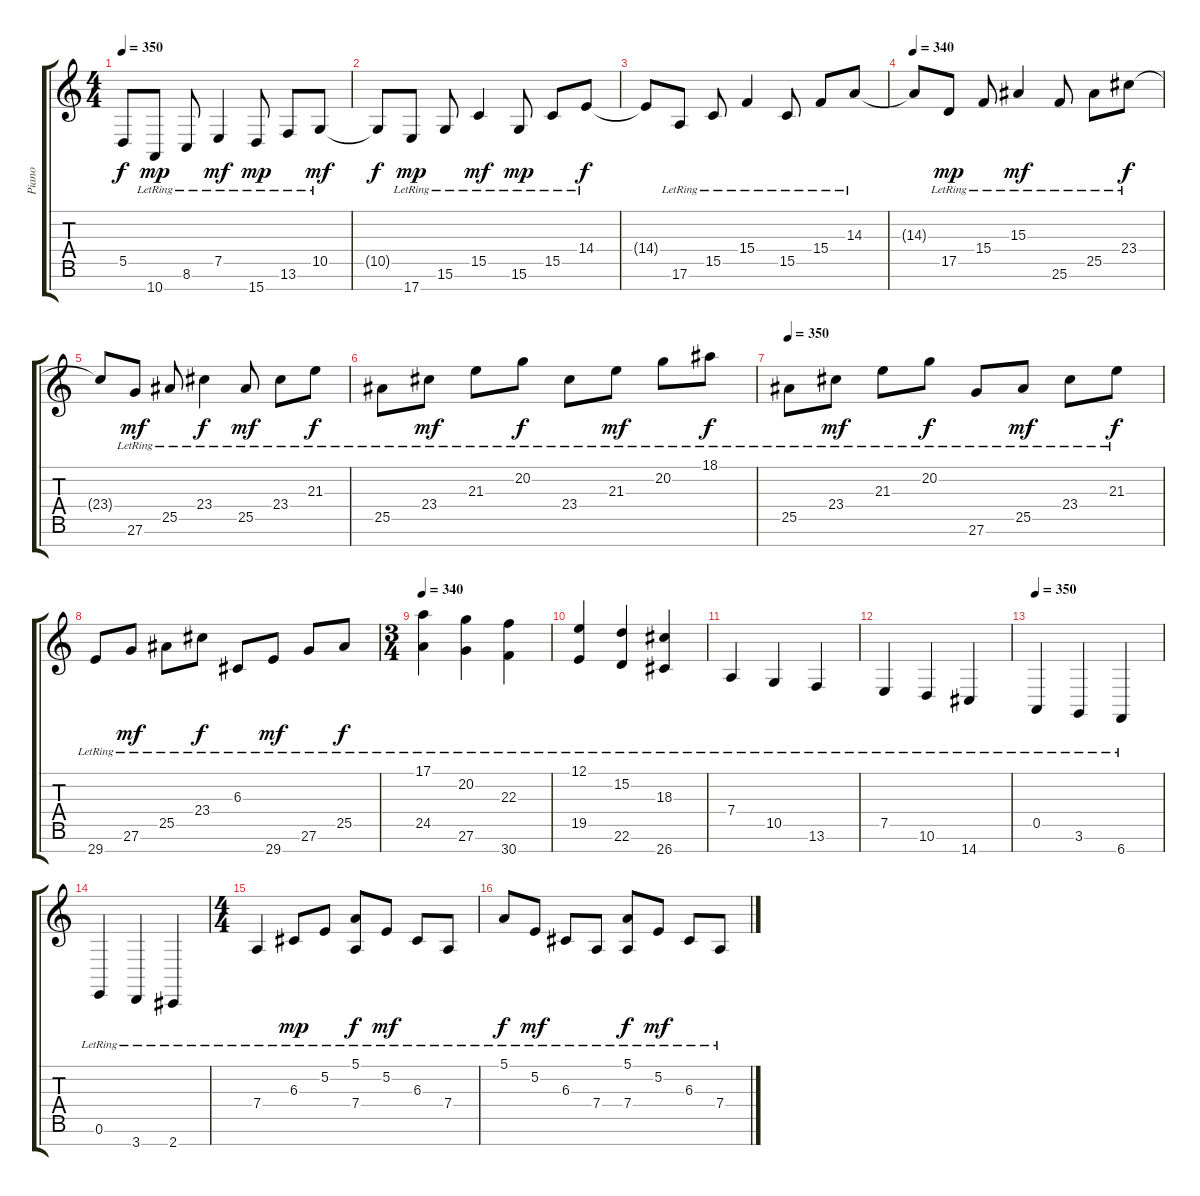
\track ("Piano" "Piano") {instrument acousticgrandpiano}
\staff {score tabs}
\tuning (E4 B3 G3 D3 A2 E2 B1) {hide}
\ts (4 4)
\tempo 350
\clef g2
\ks c
5.5{t}.8{dy f} 10.7{lr}.8{dy mp} 8.6{lr}.8 7.5{lr}.4{dy mf} 15.7{lr}.8{dy mp} 13.6{lr}.8 10.5{lr}.8{dy mf} |
10.5{t}.8{dy f} 17.7{lr}.8{dy mp} 15.6{lr}.8 15.5{lr}.4{dy mf} 15.6{lr}.8{dy mp} 15.5{lr}.8 14.4{lr}.8{dy f} |
14.4{t}.8 17.6{lr}.8 15.5{lr}.8 15.4{lr}.4 15.5{lr}.8 15.4{lr}.8 14.3{lr}.8 |
\tempo 340
14.3{t}.8 17.5{lr}.8{dy mp} 15.4{lr}.8 15.3{lr}.4{dy mf} 25.6{lr}.8 25.5{lr}.8 23.4{lr}.8{dy f} |
23.4{t}.8 27.6{lr}.8{dy mf} 25.5{lr}.8 23.4{lr}.4{dy f} 25.5{lr}.8{dy mf} 23.4{lr}.8 21.3{lr}.8{dy f} |
25.5{lr}.8 23.4{lr}.8{dy mf} 21.3{lr}.8 20.2{lr}.8{dy f} 23.4{lr}.8 21.3{lr}.8{dy mf} 20.2{lr}.8 18.1{lr}.8{dy f} |
\tempo 350
25.5{lr}.8 23.4{lr}.8{dy mf} 21.3{lr}.8 20.2{lr}.8{dy f} 27.6{lr}.8 25.5{lr}.8{dy mf} 23.4{lr}.8 21.3{lr}.8{dy f} |
29.7{lr}.8 27.6{lr}.8{dy mf} 25.5{lr}.8 23.4{lr}.8{dy f} 6.3{lr}.8 29.7{lr}.8{dy mf} 27.6{lr}.8 25.5{lr}.8{dy f} |
\ts (3 4)
\tempo 340
(17.1{lr} 24.5{lr}).4 (20.2{lr} 27.6{lr}).4 (22.3{lr} 30.7{lr}).4 |
(12.1{lr} 19.5{lr}).4 (15.2{lr} 22.6{lr}).4 (18.3{lr} 26.7{lr}).4 |
7.4{lr}.4 10.5{lr}.4 13.6{lr}.4 |
7.5{lr}.4 10.6{lr}.4 14.7{lr}.4 |
\tempo 350
0.5{lr}.4 3.6{lr}.4 6.7{lr}.4 |
0.6{lr}.4 3.7{lr}.4 2.7{lr}.4 |
\ts (4 4)
7.4{lr}.4 6.3{lr}.8{dy mp} 5.2{lr}.8 (5.1{lr} 7.4{lr}).8{dy f} 5.2{lr}.8{dy mf} 6.3{lr}.8 7.4{lr}.8 |
5.1{lr}.8{dy f} 5.2{lr}.8{dy mf} 6.3{lr}.8 7.4{lr}.8 (5.1{lr} 7.4{lr}).8{dy f} 5.2{lr}.8{dy mf} 6.3{lr}.8 7.4{lr}.8
